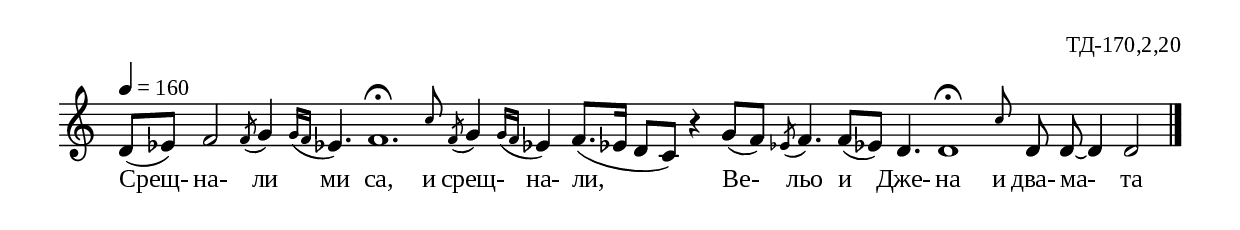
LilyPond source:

%{
td_170_2_20
%}

\include "td-preamble.ly"

\score {
\relative c' {
\tempo 4 = 160
\cadenzaOn
d8[( ees])  f2 \acciaccatura f8 g4 \acciaccatura { g16[ f] } ees!4. f1.\fermata
\stemUp \ii c'8 \stemNeutral  
\acciaccatura f,8 g4 \acciaccatura { g16[ f] } ees!4
f8.[( ees!16] d8[ c]) r4
\bar ""
g'8[( f]) \acciaccatura ees!8 f4. f8[( ees!]) d4.  d1\fermata
\stemUp \ii c'8 \stemNeutral  
d, d\noBeam~ d4 d2
 \bar "|." 
}
\addlyrics { Срещ- на- ли ми са, и срещ- на- ли, Ве- льо и Дже- на и два- ма- та }
%
\layout {
   \context { 
	    \Staff \remove "Time_signature_engraver" } 
  indent = #0
  line-width = 190\mm
  ragged-right=##f
}
%
\midi { 
	\context {
		\Score tempoWholesPerMinute = #(ly:make-moment 160 4)
		}
	}
}
%
\header{
  opus = "ТД-170,2,20"
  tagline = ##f
}


